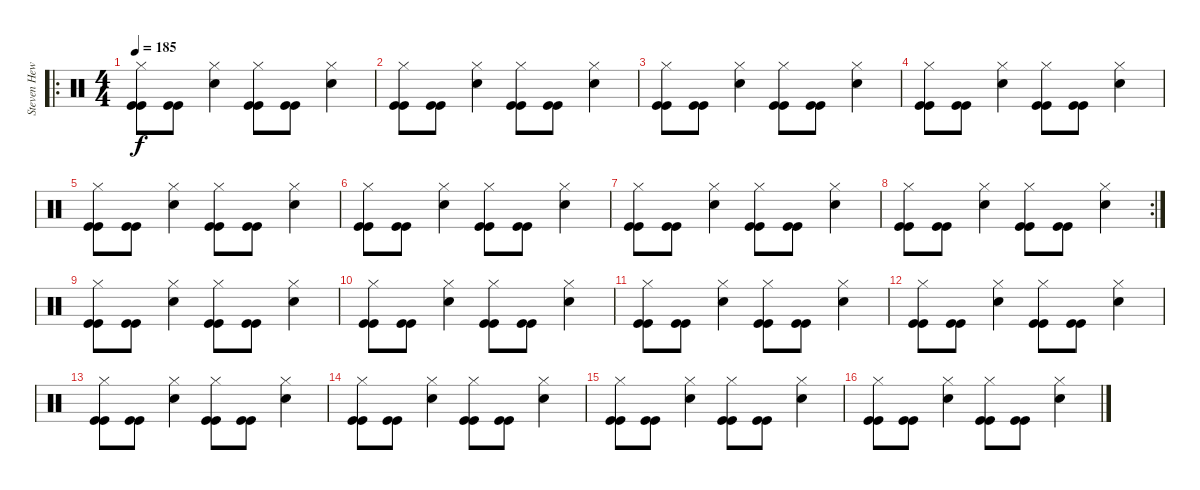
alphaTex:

\track ("Steven Hewitt" "Steven Hew") {instrument percussion}
\staff {score}
\articulation defaults
\ro
\ts (4 4)
\tempo 185
\clef neutral
\ks c
("Hi-Hat (closed)" "Kick (hit)" "Kick (hit)").8{dy f} ("Kick (hit)" "Kick (hit)").8 ("Hi-Hat (closed)" "Electric Snare (hit)").4 ("Hi-Hat (closed)" "Kick (hit)" "Kick (hit)").8 ("Kick (hit)" "Kick (hit)").8 ("Hi-Hat (closed)" "Electric Snare (hit)").4 |
("Hi-Hat (closed)" "Kick (hit)" "Kick (hit)").8 ("Kick (hit)" "Kick (hit)").8 ("Hi-Hat (closed)" "Electric Snare (hit)").4 ("Hi-Hat (closed)" "Kick (hit)" "Kick (hit)").8 ("Kick (hit)" "Kick (hit)").8 ("Hi-Hat (closed)" "Electric Snare (hit)").4 |
("Hi-Hat (closed)" "Kick (hit)" "Kick (hit)").8 ("Kick (hit)" "Kick (hit)").8 ("Hi-Hat (closed)" "Electric Snare (hit)").4 ("Hi-Hat (closed)" "Kick (hit)" "Kick (hit)").8 ("Kick (hit)" "Kick (hit)").8 ("Hi-Hat (closed)" "Electric Snare (hit)").4 |
("Hi-Hat (closed)" "Kick (hit)" "Kick (hit)").8 ("Kick (hit)" "Kick (hit)").8 ("Hi-Hat (closed)" "Electric Snare (hit)").4 ("Hi-Hat (closed)" "Kick (hit)" "Kick (hit)").8 ("Kick (hit)" "Kick (hit)").8 ("Hi-Hat (closed)" "Electric Snare (hit)").4 |
("Hi-Hat (closed)" "Kick (hit)" "Kick (hit)").8 ("Kick (hit)" "Kick (hit)").8 ("Hi-Hat (closed)" "Electric Snare (hit)").4 ("Hi-Hat (closed)" "Kick (hit)" "Kick (hit)").8 ("Kick (hit)" "Kick (hit)").8 ("Hi-Hat (closed)" "Electric Snare (hit)").4 |
("Hi-Hat (closed)" "Kick (hit)" "Kick (hit)").8 ("Kick (hit)" "Kick (hit)").8 ("Hi-Hat (closed)" "Electric Snare (hit)").4 ("Hi-Hat (closed)" "Kick (hit)" "Kick (hit)").8 ("Kick (hit)" "Kick (hit)").8 ("Hi-Hat (closed)" "Electric Snare (hit)").4 |
("Hi-Hat (closed)" "Kick (hit)" "Kick (hit)").8 ("Kick (hit)" "Kick (hit)").8 ("Hi-Hat (closed)" "Electric Snare (hit)").4 ("Hi-Hat (closed)" "Kick (hit)" "Kick (hit)").8 ("Kick (hit)" "Kick (hit)").8 ("Hi-Hat (closed)" "Electric Snare (hit)").4 |
\rc 2
("Hi-Hat (closed)" "Kick (hit)" "Kick (hit)").8 ("Kick (hit)" "Kick (hit)").8 ("Hi-Hat (closed)" "Electric Snare (hit)").4 ("Hi-Hat (closed)" "Kick (hit)" "Kick (hit)").8 ("Kick (hit)" "Kick (hit)").8 ("Hi-Hat (closed)" "Electric Snare (hit)").4 |
("Hi-Hat (closed)" "Kick (hit)" "Kick (hit)").8 ("Kick (hit)" "Kick (hit)").8 ("Hi-Hat (closed)" "Electric Snare (hit)").4 ("Hi-Hat (closed)" "Kick (hit)" "Kick (hit)").8 ("Kick (hit)" "Kick (hit)").8 ("Hi-Hat (closed)" "Electric Snare (hit)").4 |
("Hi-Hat (closed)" "Kick (hit)" "Kick (hit)").8 ("Kick (hit)" "Kick (hit)").8 ("Hi-Hat (closed)" "Electric Snare (hit)").4 ("Hi-Hat (closed)" "Kick (hit)" "Kick (hit)").8 ("Kick (hit)" "Kick (hit)").8 ("Hi-Hat (closed)" "Electric Snare (hit)").4 |
("Hi-Hat (closed)" "Kick (hit)" "Kick (hit)").8 ("Kick (hit)" "Kick (hit)").8 ("Hi-Hat (closed)" "Electric Snare (hit)").4 ("Hi-Hat (closed)" "Kick (hit)" "Kick (hit)").8 ("Kick (hit)" "Kick (hit)").8 ("Hi-Hat (closed)" "Electric Snare (hit)").4 |
("Hi-Hat (closed)" "Kick (hit)" "Kick (hit)").8 ("Kick (hit)" "Kick (hit)").8 ("Hi-Hat (closed)" "Electric Snare (hit)").4 ("Hi-Hat (closed)" "Kick (hit)" "Kick (hit)").8 ("Kick (hit)" "Kick (hit)").8 ("Hi-Hat (closed)" "Electric Snare (hit)").4 |
("Hi-Hat (closed)" "Kick (hit)" "Kick (hit)").8 ("Kick (hit)" "Kick (hit)").8 ("Hi-Hat (closed)" "Electric Snare (hit)").4 ("Hi-Hat (closed)" "Kick (hit)" "Kick (hit)").8 ("Kick (hit)" "Kick (hit)").8 ("Hi-Hat (closed)" "Electric Snare (hit)").4 |
("Hi-Hat (closed)" "Kick (hit)" "Kick (hit)").8 ("Kick (hit)" "Kick (hit)").8 ("Hi-Hat (closed)" "Electric Snare (hit)").4 ("Hi-Hat (closed)" "Kick (hit)" "Kick (hit)").8 ("Kick (hit)" "Kick (hit)").8 ("Hi-Hat (closed)" "Electric Snare (hit)").4 |
("Hi-Hat (closed)" "Kick (hit)" "Kick (hit)").8 ("Kick (hit)" "Kick (hit)").8 ("Hi-Hat (closed)" "Electric Snare (hit)").4 ("Hi-Hat (closed)" "Kick (hit)" "Kick (hit)").8 ("Kick (hit)" "Kick (hit)").8 ("Hi-Hat (closed)" "Electric Snare (hit)").4 |
("Hi-Hat (closed)" "Kick (hit)" "Kick (hit)").8 ("Kick (hit)" "Kick (hit)").8 ("Hi-Hat (closed)" "Electric Snare (hit)").4 ("Hi-Hat (closed)" "Kick (hit)" "Kick (hit)").8 ("Kick (hit)" "Kick (hit)").8 ("Hi-Hat (closed)" "Electric Snare (hit)").4
